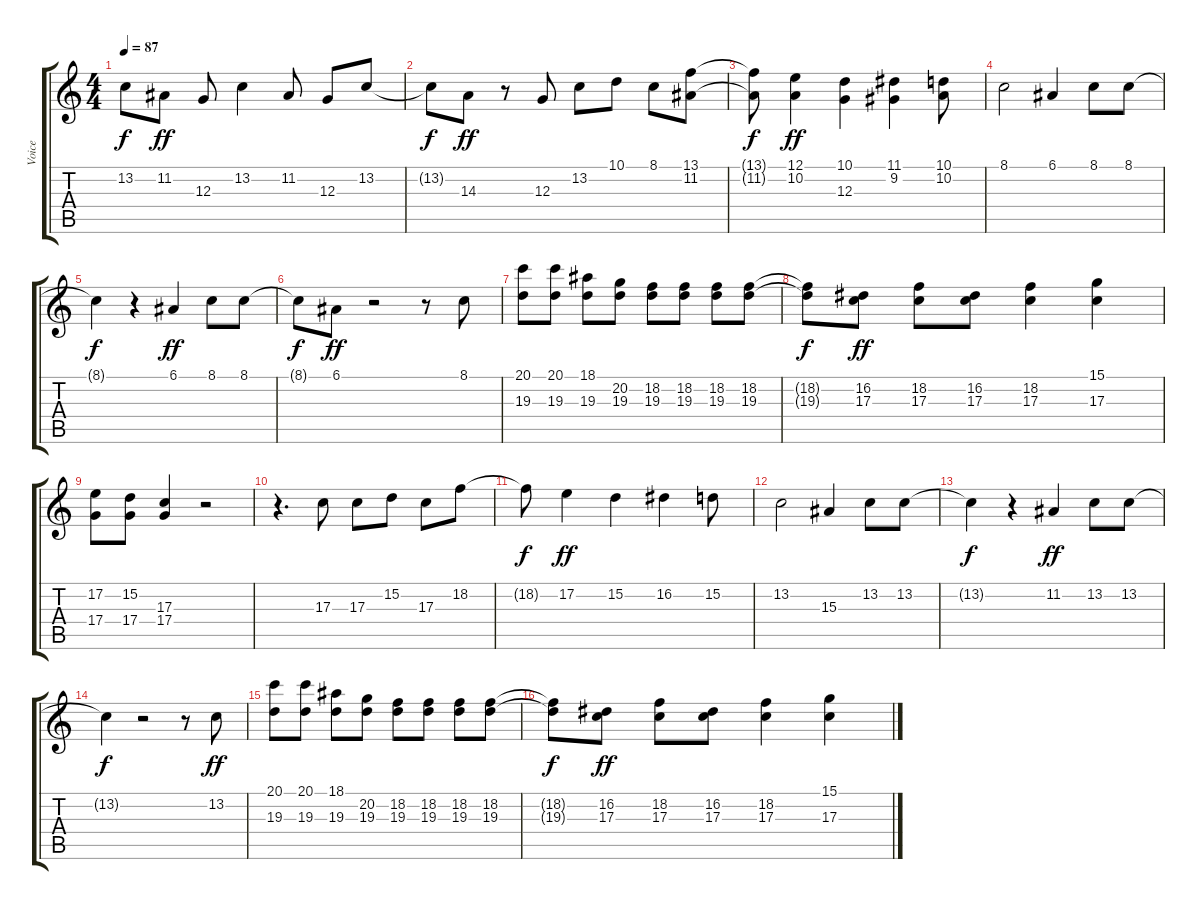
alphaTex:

\track ("Voice" "Voice") {instrument pad1newage}
\staff {score tabs}
\tuning (E4 B3 G3 D3 A2 E2) {hide}
\ts (4 4)
\tempo 87
\clef g2
\ks c
13.2{t}.8{dy f} 11.2.8{dy ff} 12.3.8 13.2.4 11.2.8 12.3.8 13.2.8 |
13.2{t}.8{dy f} 14.3.8{dy ff} r.8 12.3.8 13.2.8 10.1.8 8.1.8 (13.1 11.2).8 |
(13.1{t} 11.2{t}).8{dy f} (12.1 10.2).4{dy ff} (10.1 12.3).4 (11.1 9.2).4 (10.1 10.2).8 |
8.1.2 6.1.4 8.1.8 8.1.8 |
8.1{t}.4{dy f} r.4 6.1.4{dy ff} 8.1.8 8.1.8 |
8.1{t}.8{dy f} 6.1.8{dy ff} r.2 r.8 8.1.8 |
(20.1 19.3).8 (20.1 19.3).8 (18.1 19.3).8 (20.2 19.3).8 (18.2 19.3).8 (18.2 19.3).8 (18.2 19.3).8 (18.2 19.3).8 |
(18.2{t} 19.3{t}).8{dy f} (16.2 17.3).8{dy ff} (18.2 17.3).8 (16.2 17.3).8 (18.2 17.3).4 (15.1 17.3).4 |
(17.2 17.4).8 (15.2 17.4).8 (17.3 17.4).4 r.2 |
r.4{d} 17.3.8 17.3.8 15.2.8 17.3.8 18.2.8 |
18.2{t}.8{dy f} 17.2.4{dy ff} 15.2.4 16.2.4 15.2.8 |
13.2.2 15.3.4 13.2.8 13.2.8 |
13.2{t}.4{dy f} r.4 11.2.4{dy ff} 13.2.8 13.2.8 |
13.2{t}.4{dy f} r.2 r.8 13.2.8{dy ff} |
(20.1 19.3).8 (20.1 19.3).8 (18.1 19.3).8 (20.2 19.3).8 (18.2 19.3).8 (18.2 19.3).8 (18.2 19.3).8 (18.2 19.3).8 |
(18.2{t} 19.3{t}).8{dy f} (16.2 17.3).8{dy ff} (18.2 17.3).8 (16.2 17.3).8 (18.2 17.3).4 (15.1 17.3).4
